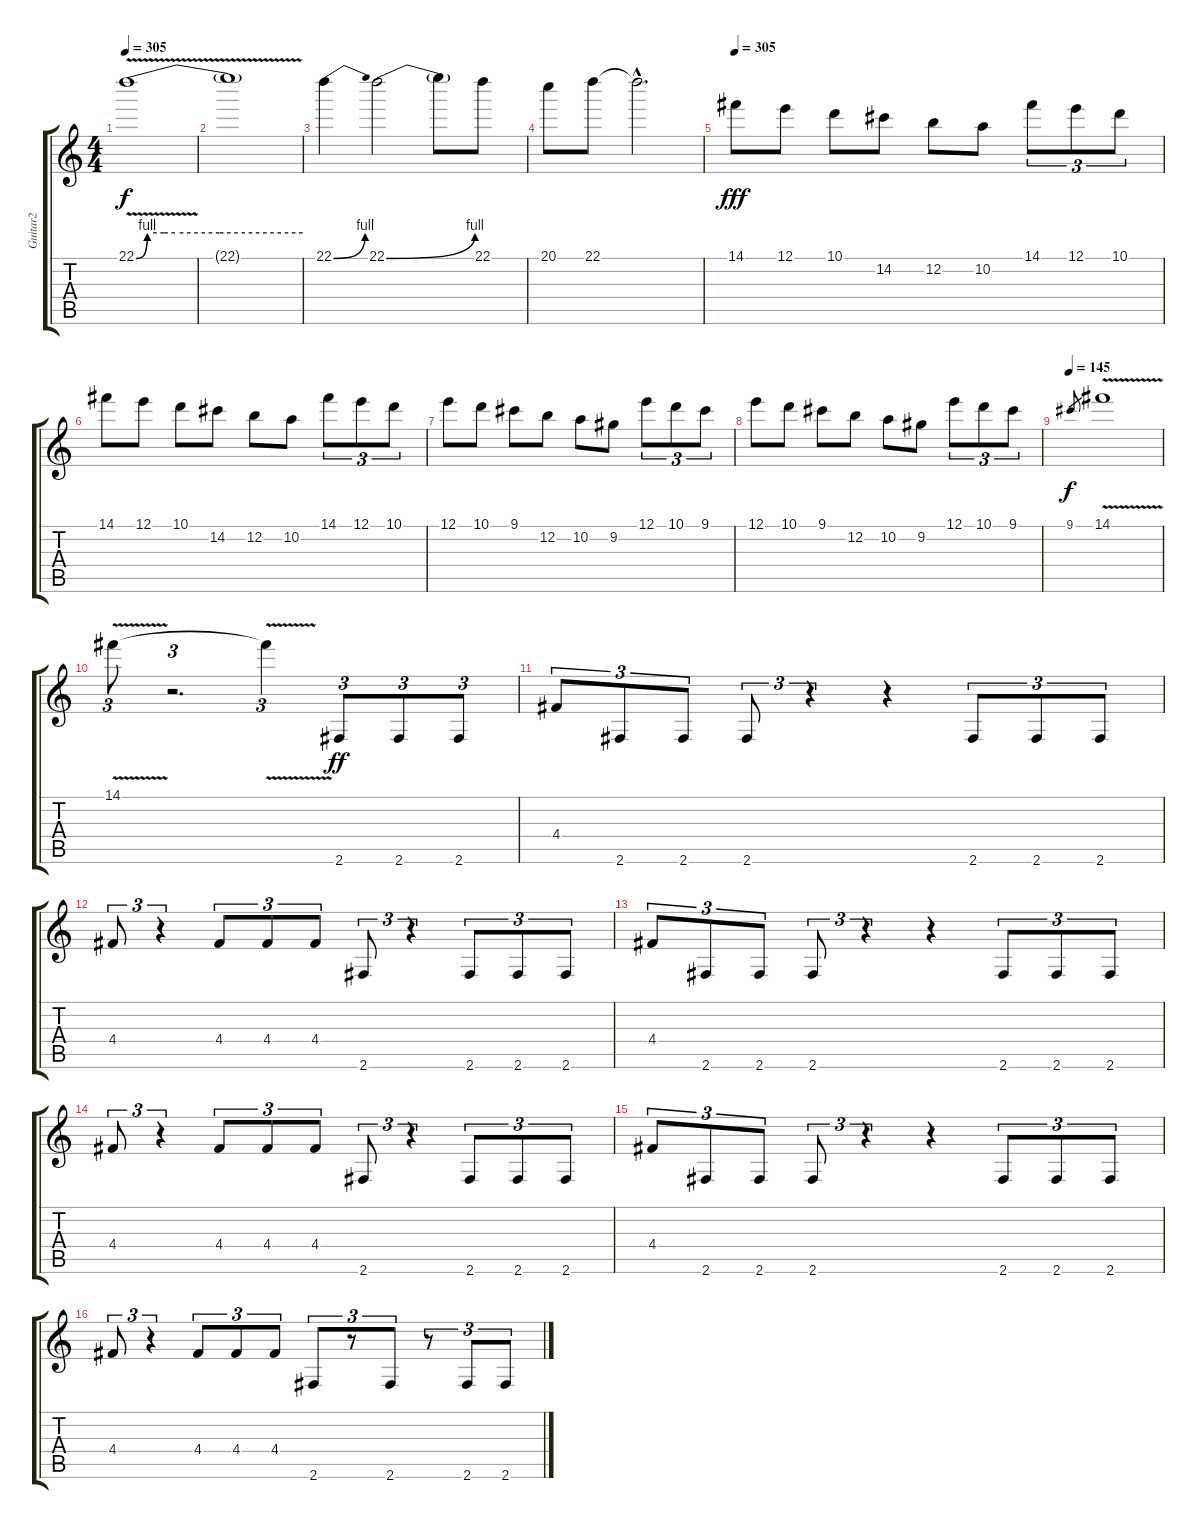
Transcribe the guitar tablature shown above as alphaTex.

\track ("Guitar2" "Guitar2") {instrument overdrivenguitar}
\staff {score tabs}
\tuning (E4 B3 G3 D3 A2 E2) {hide}
\ts (4 4)
\tempo 305
\clef g2
\ks c
22.1{be (custom 0 0 4 4 10 4 14 4 30 4 60 4) v}.1{dy f} |
22.1{t}.1 |
22.1{be (bend 0 0 60 4)}.4 22.1{be (bend 0 0 60 4)}.2 22.1{t}.8 22.1.8 |
20.1.8 22.1.8 22.1{hac t}.2{d} |
\tempo 305
14.1.8{dy fff} 12.1.8 10.1.8 14.2.8 12.2.8 10.2.8 14.1.8{tu (3 2)} 12.1.8{tu (3 2)} 10.1.8{tu (3 2)} |
14.1.8 12.1.8 10.1.8 14.2.8 12.2.8 10.2.8 14.1.8{tu (3 2)} 12.1.8{tu (3 2)} 10.1.8{tu (3 2)} |
12.1.8 10.1.8 9.1.8 12.2.8 10.2.8 9.2.8 12.1.8{tu (3 2)} 10.1.8{tu (3 2)} 9.1.8{tu (3 2)} |
12.1.8 10.1.8 9.1.8 12.2.8 10.2.8 9.2.8 12.1.8{tu (3 2)} 10.1.8{tu (3 2)} 9.1.8{tu (3 2)} |
\tempo 145
9.1.8{gr dy f} 14.1{v}.1 |
14.1{v}.8{tu (3 2)} r.2{d tu (3 2)} 14.1{t}.4{tu (3 2)} 2.6.8{tu (3 2) dy ff} 2.6.8{tu (3 2)} 2.6.8{tu (3 2)} |
4.4.8{tu (3 2)} 2.6.8{tu (3 2)} 2.6.8{tu (3 2)} 2.6.8{tu (3 2)} r.4{tu (3 2)} r.4 2.6.8{tu (3 2)} 2.6.8{tu (3 2)} 2.6.8{tu (3 2)} |
4.4.8{tu (3 2)} r.4{tu (3 2)} 4.4.8{tu (3 2)} 4.4.8{tu (3 2)} 4.4.8{tu (3 2)} 2.6.8{tu (3 2)} r.4{tu (3 2)} 2.6.8{tu (3 2)} 2.6.8{tu (3 2)} 2.6.8{tu (3 2)} |
4.4.8{tu (3 2)} 2.6.8{tu (3 2)} 2.6.8{tu (3 2)} 2.6.8{tu (3 2)} r.4{tu (3 2)} r.4 2.6.8{tu (3 2)} 2.6.8{tu (3 2)} 2.6.8{tu (3 2)} |
4.4.8{tu (3 2)} r.4{tu (3 2)} 4.4.8{tu (3 2)} 4.4.8{tu (3 2)} 4.4.8{tu (3 2)} 2.6.8{tu (3 2)} r.4{tu (3 2)} 2.6.8{tu (3 2)} 2.6.8{tu (3 2)} 2.6.8{tu (3 2)} |
4.4.8{tu (3 2)} 2.6.8{tu (3 2)} 2.6.8{tu (3 2)} 2.6.8{tu (3 2)} r.4{tu (3 2)} r.4 2.6.8{tu (3 2)} 2.6.8{tu (3 2)} 2.6.8{tu (3 2)} |
4.4.8{tu (3 2)} r.4{tu (3 2)} 4.4.8{tu (3 2)} 4.4.8{tu (3 2)} 4.4.8{tu (3 2)} 2.6.8{tu (3 2)} r.8{tu (3 2)} 2.6.8{tu (3 2)} r.8{tu (3 2)} 2.6.8{tu (3 2)} 2.6.8{tu (3 2)}
